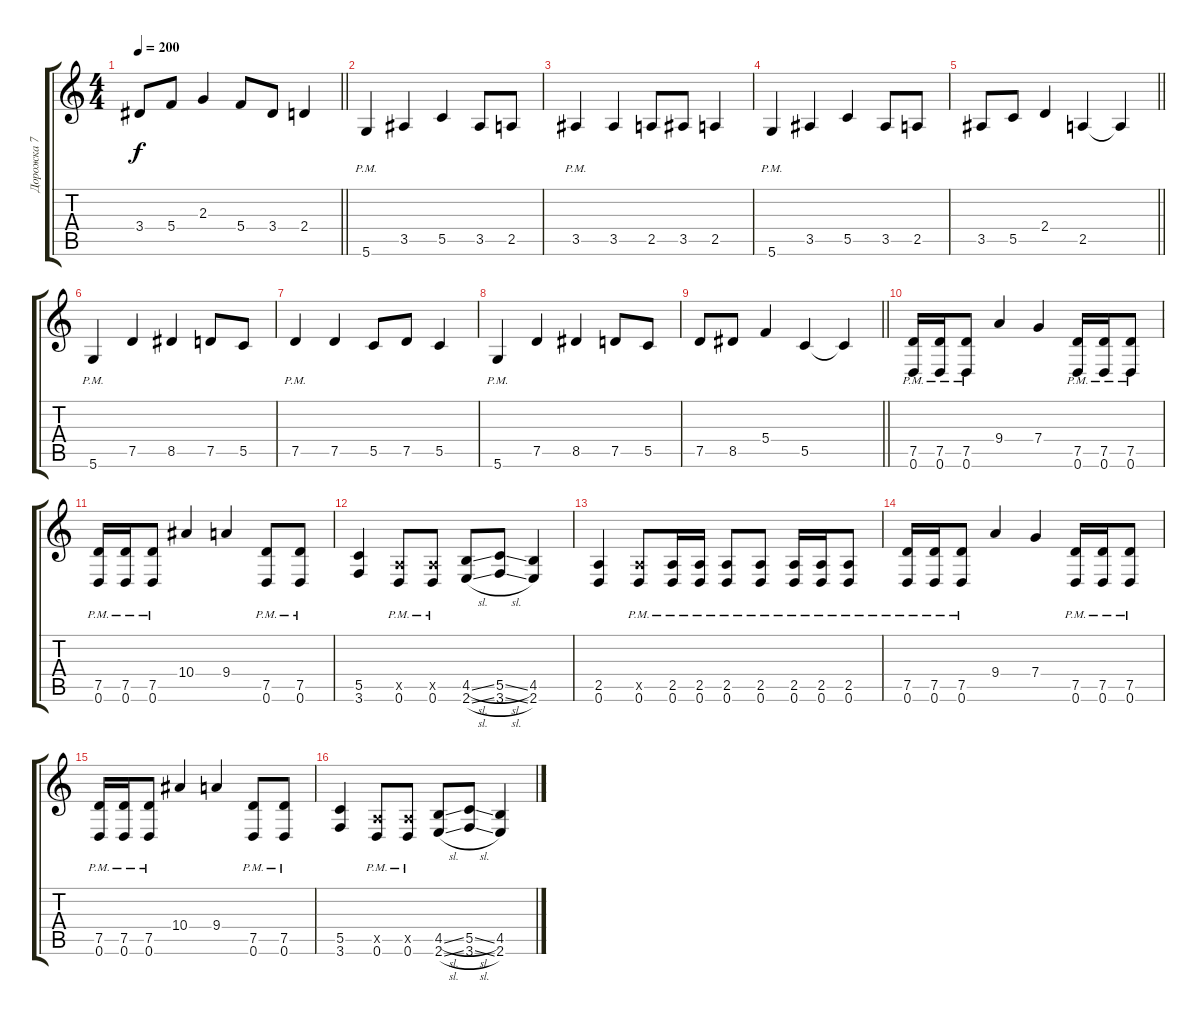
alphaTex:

\track ("Дорожка 7" "Дорожка 7") {instrument overdrivenguitar}
\staff {score tabs}
\tuning (D4 A3 F3 C3 G2 D2) {hide}
\ts (4 4)
\tempo 200
\clef g2
\barLineRight lightlight
\ks c
3.4.8{dy f} 5.4.8 2.3.4 5.4.8 3.4.8 2.4.4 |
\section ("" "")
5.6{pm}.4 3.5.4 5.5.4 3.5.8 2.5.8 |
3.5{pm}.4 3.5.4 2.5.8 3.5.8 2.5.4 |
5.6{pm}.4 3.5.4 5.5.4 3.5.8 2.5.8 |
\barLineRight lightlight
3.5.8 5.5.8 2.4.4 2.5.4 2.5{t}.4 |
5.6{pm}.4 7.5.4 8.5.4 7.5.8 5.5.8 |
7.5{pm}.4 7.5.4 5.5.8 7.5.8 5.5.4 |
5.6{pm}.4 7.5.4 8.5.4 7.5.8 5.5.8 |
\barLineRight lightlight
7.5.8 8.5.8 5.4.4 5.5.4 5.5{t}.4 |
\section ("" "")
(7.5{pm} 0.6{pm}).16 (7.5{pm} 0.6{pm}).16 (7.5{pm} 0.6{pm}).8 9.4.4 7.4.4 (7.5{pm} 0.6{pm}).16 (7.5{pm} 0.6{pm}).16 (7.5{pm} 0.6{pm}).8 |
(7.5{pm} 0.6{pm}).16 (7.5{pm} 0.6{pm}).16 (7.5{pm} 0.6{pm}).8 10.4.4 9.4.4 (7.5{pm} 0.6{pm}).8 (7.5{pm} 0.6{pm}).8 |
(5.5 3.6).4 (2.5{pm x} 0.6{pm}).8 (2.5{pm x} 0.6{pm}).8 (4.5{sl} 2.6{sl}).8 (5.5{sl} 3.6{sl}).8 (4.5 2.6).4 |
(2.5 0.6).4 (2.5{x} 0.6{pm}).8 (2.5{pm} 0.6{pm}).16 (2.5{pm} 0.6{pm}).16 (2.5{pm} 0.6{pm}).8 (2.5{pm} 0.6{pm}).8 (2.5{pm} 0.6{pm}).16 (2.5{pm} 0.6{pm}).16 (2.5{pm} 0.6{pm}).8 |
(7.5{pm} 0.6{pm}).16 (7.5{pm} 0.6{pm}).16 (7.5{pm} 0.6{pm}).8 9.4.4 7.4.4 (7.5{pm} 0.6{pm}).16 (7.5{pm} 0.6{pm}).16 (7.5{pm} 0.6{pm}).8 |
(7.5{pm} 0.6{pm}).16 (7.5{pm} 0.6{pm}).16 (7.5{pm} 0.6{pm}).8 10.4.4 9.4.4 (7.5{pm} 0.6{pm}).8 (7.5{pm} 0.6{pm}).8 |
(5.5 3.6).4 (2.5{pm x} 0.6{pm}).8 (2.5{pm x} 0.6{pm}).8 (4.5{sl} 2.6{sl}).8 (5.5{sl} 3.6{sl}).8 (4.5 2.6).4
